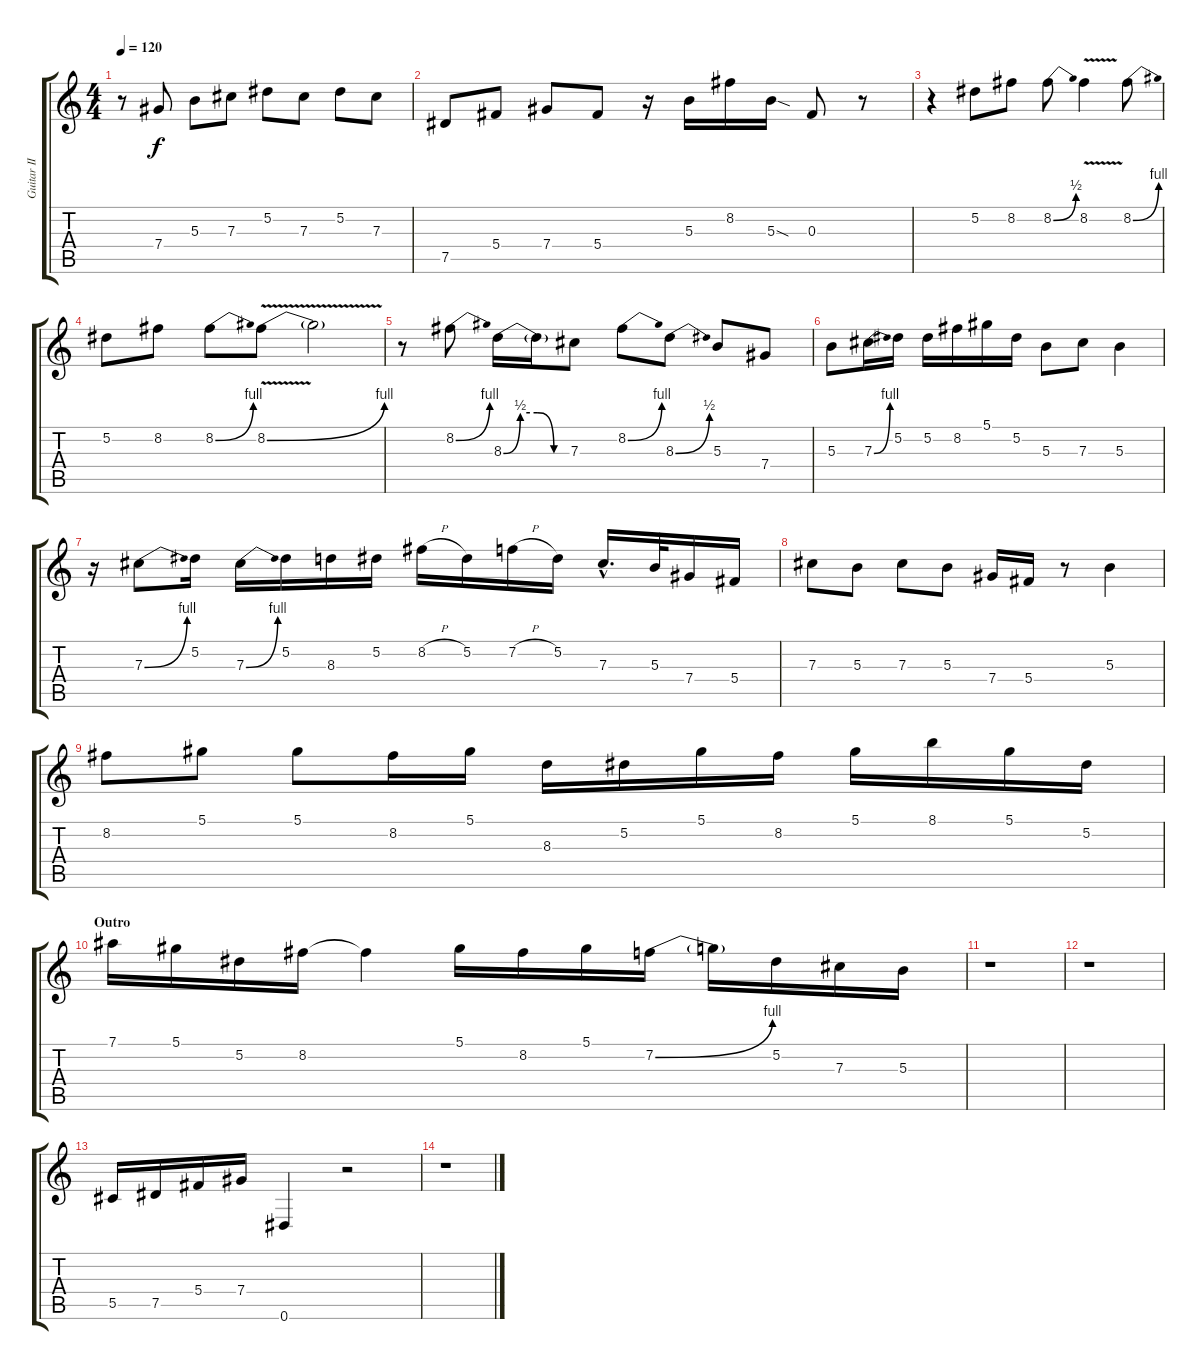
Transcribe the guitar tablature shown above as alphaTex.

\track ("Guitar II" "Guitar II") {instrument overdrivenguitar}
\staff {score tabs}
\tuning (Eb4 Bb3 Gb3 Db3 Ab2 Eb2) {hide}
\ts (4 4)
\tempo 120
\clef g2
\ks c
r.8{dy f} 7.4.8 5.3.8 7.3.8 5.2.8 7.3.8 5.2.8 7.3.8 |
7.5.8 5.4.8 7.4.8 5.4.8 r.16 5.3.16 8.2.16 5.3{sod}.16 0.3.8 r.8 |
r.4 5.2.8 8.2.8 8.2{be (bend 0 0 60 2)}.8 8.2{v}.4 8.2{be (bend 0 0 60 4)}.8 |
5.2.8 8.2.8 8.2{be (bend 0 0 60 4)}.8 8.2{be (bend 0 0 60 4) v}.8 8.2{t}.2 |
r.8 8.2{be (bend 0 0 60 4)}.8 8.3{be (custom 0 0 15 2 30 2 45 0 60 0)}.16 8.3{t}.16 7.3.8 8.2{be (bend 0 0 60 4)}.8 8.3{be (bend 0 0 60 2)}.8 5.3.8 7.4.8 |
5.3.8 7.3{be (bend 0 0 60 4)}.16 5.2.16 5.2.16 8.2.16 5.1.16 5.2.16 5.3.8 7.3.8 5.3.4 |
r.16 7.3{be (bend 0 0 60 4)}.8 5.2.16 7.3{be (bend 0 0 60 4)}.16 5.2.16 8.3.16 5.2.16 8.2{h}.16 5.2.16 7.2{h}.16 5.2.16 7.3{hac}.16{d} 5.3.32 7.4.16 5.4.16 |
7.3.8 5.3.8 7.3.8 5.3.8 7.4.16 5.4.16 r.8 5.3.4 |
8.2.8 5.1.8 5.1.8 8.2.16 5.1.16 8.3.16 5.2.16 5.1.16 8.2.16 5.1.16 8.1.16 5.1.16 5.2.16 |
\section ("" "Outro")
7.1.16 5.1.16 5.2.16 8.2.16 8.2{t}.4 5.1.16 8.2.16 5.1.16 7.2{be (bend 0 0 60 4)}.16 7.2{t}.16 5.2.16 7.3.16 5.3.16 |
r.1 |
r.1 |
5.5.16 7.5.16 5.4.16 7.4.16 0.6.4 r.2 |
r.1
